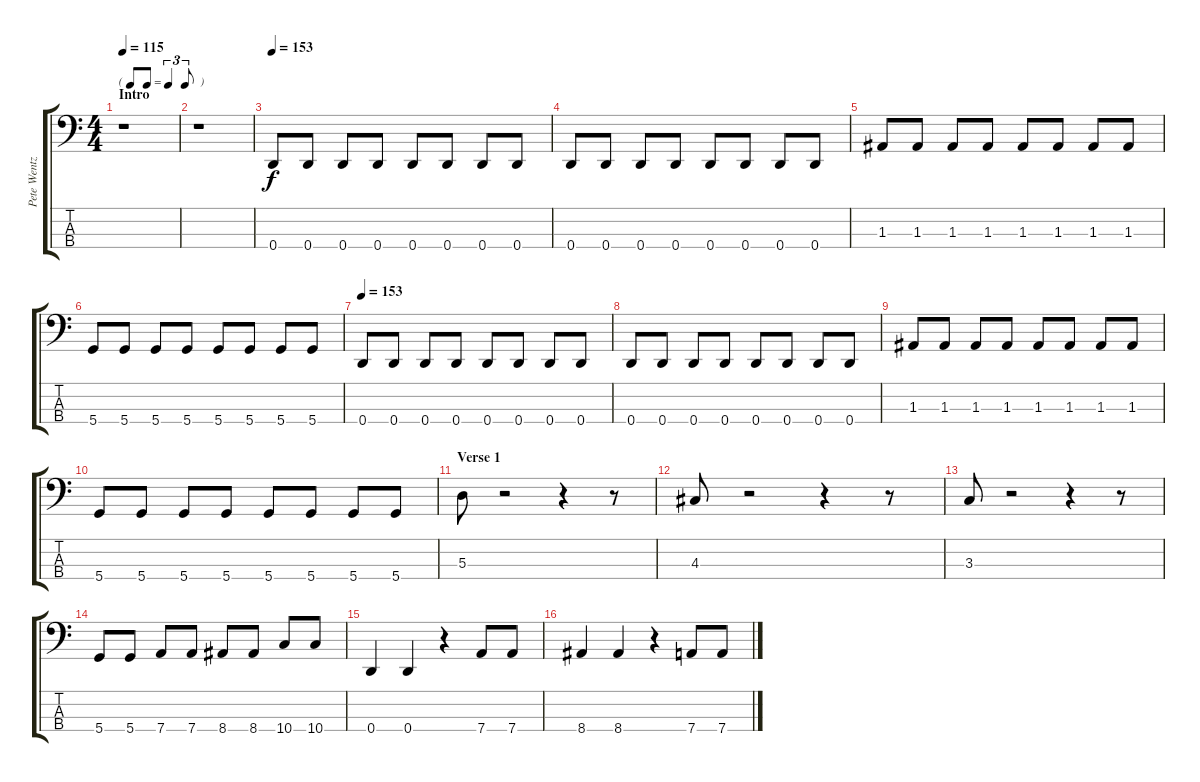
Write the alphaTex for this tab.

\track ("Pete Wentz" "Pete Wentz") {instrument electricbassfinger}
\staff {score tabs}
\tuning (G2 D2 A1 D1) {hide}
\ts (4 4)
\tf triplet8th
\section ("" "Intro")
\tempo 115
\clef f4
\ks c
r.1{dy f instrument electricbassfinger} |
r.1 |
\tempo 153
0.4.8 0.4.8 0.4.8 0.4.8 0.4.8 0.4.8 0.4.8 0.4.8 |
0.4.8 0.4.8 0.4.8 0.4.8 0.4.8 0.4.8 0.4.8 0.4.8 |
1.3.8 1.3.8 1.3.8 1.3.8 1.3.8 1.3.8 1.3.8 1.3.8 |
5.4.8 5.4.8 5.4.8 5.4.8 5.4.8 5.4.8 5.4.8 5.4.8 |
\tempo 153
0.4.8 0.4.8 0.4.8 0.4.8 0.4.8 0.4.8 0.4.8 0.4.8 |
0.4.8 0.4.8 0.4.8 0.4.8 0.4.8 0.4.8 0.4.8 0.4.8 |
1.3.8 1.3.8 1.3.8 1.3.8 1.3.8 1.3.8 1.3.8 1.3.8 |
5.4.8 5.4.8 5.4.8 5.4.8 5.4.8 5.4.8 5.4.8 5.4.8 |
\section ("" "Verse 1")
5.3.8 r.2 r.4 r.8 |
4.3.8 r.2 r.4 r.8 |
3.3.8 r.2 r.4 r.8 |
5.4.8 5.4.8 7.4.8 7.4.8 8.4.8 8.4.8 10.4.8 10.4.8 |
0.4.4 0.4.4 r.4 7.4.8 7.4.8 |
8.4.4 8.4.4 r.4 7.4.8 7.4.8
